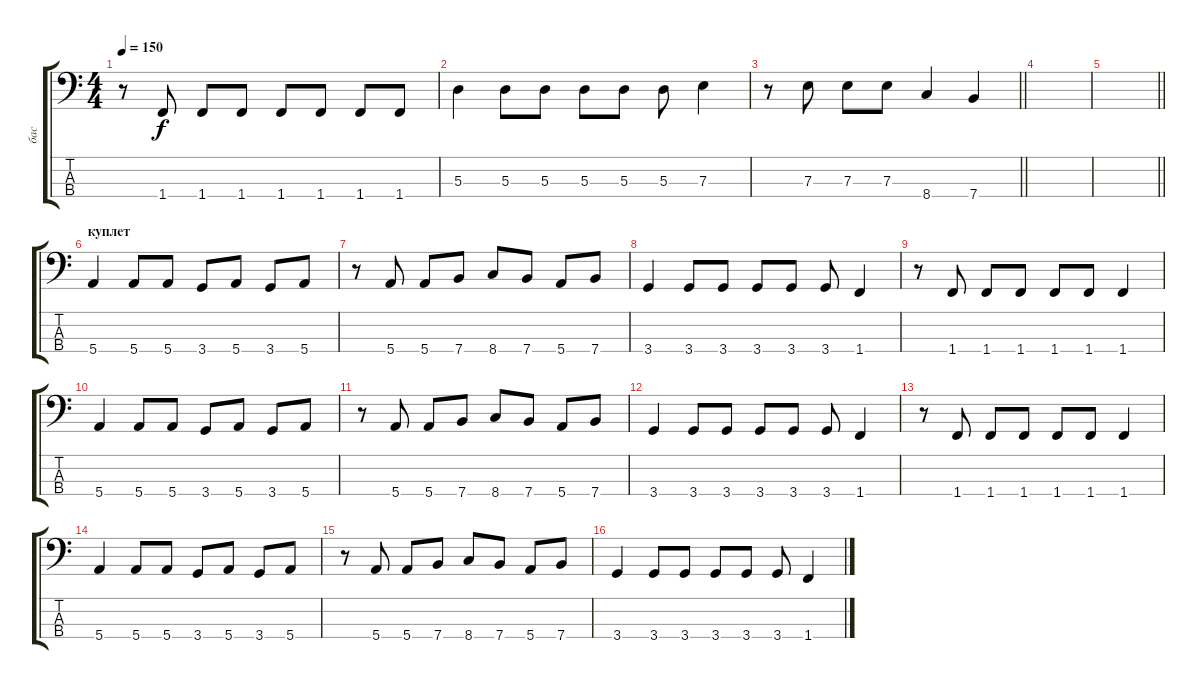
\track ("бас" "бас") {instrument slapbass2}
\staff {score tabs}
\tuning (G2 D2 A1 E1) {hide}
\ts (4 4)
\tempo 150
\clef f4
\ks c
r.8{dy f} 1.4.8 1.4.8 1.4.8 1.4.8 1.4.8 1.4.8 1.4.8 |
5.3.4 5.3.8 5.3.8 5.3.8 5.3.8 5.3.8 7.3.4 |
\barLineRight lightlight
r.8 7.3.8 7.3.8 7.3.8 8.4.4 7.4.4 |
\section ("" "")
|
\barLineRight lightlight
|
\section ("" "куплет")
5.4.4 5.4.8 5.4.8 3.4.8 5.4.8 3.4.8 5.4.8 |
r.8 5.4.8 5.4.8 7.4.8 8.4.8 7.4.8 5.4.8 7.4.8 |
3.4.4 3.4.8 3.4.8 3.4.8 3.4.8 3.4.8 1.4.4 |
r.8 1.4.8 1.4.8 1.4.8 1.4.8 1.4.8 1.4.4 |
5.4.4 5.4.8 5.4.8 3.4.8 5.4.8 3.4.8 5.4.8 |
r.8 5.4.8 5.4.8 7.4.8 8.4.8 7.4.8 5.4.8 7.4.8 |
3.4.4 3.4.8 3.4.8 3.4.8 3.4.8 3.4.8 1.4.4 |
r.8 1.4.8 1.4.8 1.4.8 1.4.8 1.4.8 1.4.4 |
5.4.4 5.4.8 5.4.8 3.4.8 5.4.8 3.4.8 5.4.8 |
r.8 5.4.8 5.4.8 7.4.8 8.4.8 7.4.8 5.4.8 7.4.8 |
3.4.4 3.4.8 3.4.8 3.4.8 3.4.8 3.4.8 1.4.4
